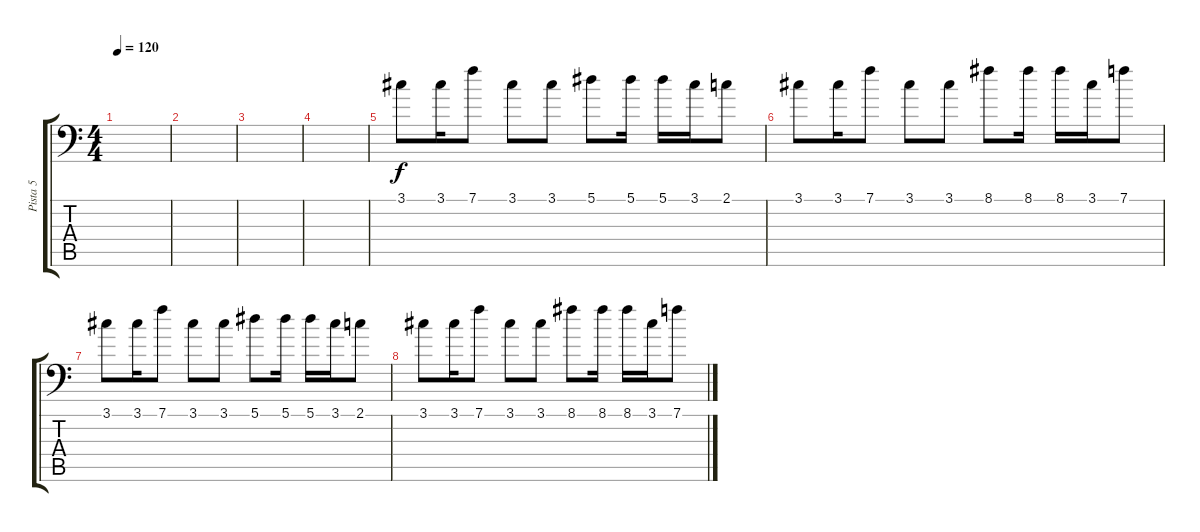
\track ("Pista 5" "Pista 5") {instrument distortionguitar}
\staff {score tabs}
\tuning (Bb3 F3 Db3 Ab2 Eb2 Bb1) {hide}
\ts (4 4)
\tempo 120
\clef f4
\ks c
|
|
|
|
3.1.8{instrument distortionguitar} 3.1.16 7.1.8 3.1.8 3.1.8 5.1.8 5.1.16 5.1.16 3.1.16 2.1.8 |
3.1.8 3.1.16 7.1.8 3.1.8 3.1.8 8.1.8 8.1.16 8.1.16 3.1.16 7.1.8 |
3.1.8 3.1.16 7.1.8 3.1.8 3.1.8 5.1.8 5.1.16 5.1.16 3.1.16 2.1.8 |
3.1.8 3.1.16 7.1.8 3.1.8 3.1.8 8.1.8 8.1.16 8.1.16 3.1.16 7.1.8
